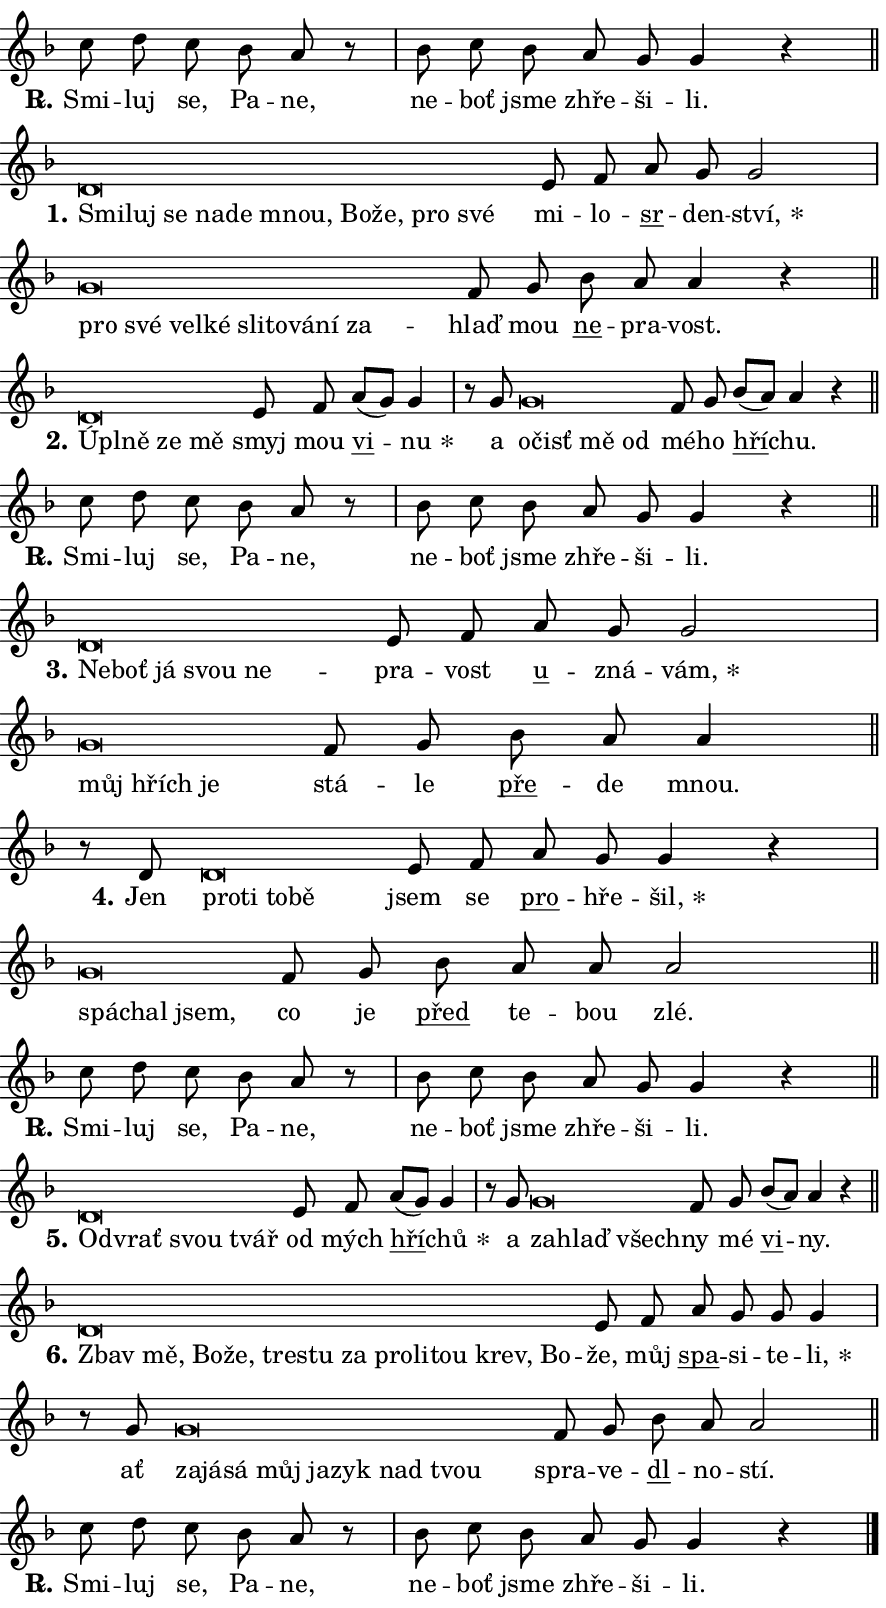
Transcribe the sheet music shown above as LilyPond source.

\version "2.24.0"
\header { tagline = "" }
\paper {
  indent = 0\cm
  top-margin = 0\cm
  right-margin = 0.13\cm % to fit lyric hyphens
  bottom-margin = 0\cm
  left-margin = 0\cm
  paper-width = 15\cm
  page-breaking = #ly:one-page-breaking
  system-system-spacing.basic-distance = #11
  score-system-spacing.basic-distance = #11
  ragged-last = ##f
}


%% Author: Thomas Morley
%% https://lists.gnu.org/archive/html/lilypond-user/2020-05/msg00002.html
#(define (line-position grob)
"Returns position of @var[grob} in current system:
   @code{'start}, if at first time-step
   @code{'end}, if at last time-step
   @code{'middle} otherwise
"
  (let* ((col (ly:item-get-column grob))
         (ln (ly:grob-object col 'left-neighbor))
         (rn (ly:grob-object col 'right-neighbor))
         (col-to-check-left (if (ly:grob? ln) ln col))
         (col-to-check-right (if (ly:grob? rn) rn col))
         (break-dir-left
           (and
             (ly:grob-property col-to-check-left 'non-musical #f)
             (ly:item-break-dir col-to-check-left)))
         (break-dir-right
           (and
             (ly:grob-property col-to-check-right 'non-musical #f)
             (ly:item-break-dir col-to-check-right))))
        (cond ((eqv? 1 break-dir-left) 'start)
              ((eqv? -1 break-dir-right) 'end)
              (else 'middle))))

#(define (tranparent-at-line-position vctor)
  (lambda (grob)
  "Relying on @code{line-position} select the relevant enry from @var{vctor}.
Used to determine transparency,"
    (case (line-position grob)
      ((end) (not (vector-ref vctor 0)))
      ((middle) (not (vector-ref vctor 1)))
      ((start) (not (vector-ref vctor 2))))))

noteHeadBreakVisibility =
#(define-music-function (break-visibility)(vector?)
"Makes @code{NoteHead}s transparent relying on @var{break-visibility}"
#{
  \override NoteHead.transparent =
    #(tranparent-at-line-position break-visibility)
#})

#(define delete-ledgers-for-transparent-note-heads
  (lambda (grob)
    "Reads whether a @code{NoteHead} is transparent.
If so this @code{NoteHead} is removed from @code{'note-heads} from
@var{grob}, which is supposed to be @code{LedgerLineSpanner}.
As a result ledgers are not printed for this @code{NoteHead}"
    (let* ((nhds-array (ly:grob-object grob 'note-heads))
           (nhds-list
             (if (ly:grob-array? nhds-array)
                 (ly:grob-array->list nhds-array)
                 '()))
           ;; Relies on the transparent-property being done before
           ;; Staff.LedgerLineSpanner.after-line-breaking is executed.
           ;; This is fragile ...
           (to-keep
             (remove
               (lambda (nhd)
                 (ly:grob-property nhd 'transparent #f))
               nhds-list)))
      ;; TODO find a better method to iterate over grob-arrays, similiar
      ;; to filter/remove etc for lists
      ;; For now rebuilt from scratch
      (set! (ly:grob-object grob 'note-heads)  '())
      (for-each
        (lambda (nhd)
          (ly:pointer-group-interface::add-grob grob 'note-heads nhd))
        to-keep))))

squashNotes = {
  \override NoteHead.X-extent = #'(-0.2 . 0.2)
  \override NoteHead.Y-extent = #'(-0.75 . 0)
  \override NoteHead.stencil =
    #(lambda (grob)
       (let ((pos (ly:grob-property grob 'staff-position)))
         (begin
           (if (< pos -7) (display "ERROR: Lower brevis then expected\n") (display ""))
           (if (<= pos -6) ly:text-interface::print ly:note-head::print))))
}
unSquashNotes = {
  \revert NoteHead.X-extent
  \revert NoteHead.Y-extent
  \revert NoteHead.stencil
}

hideNotes = \noteHeadBreakVisibility #begin-of-line-visible
unHideNotes = \noteHeadBreakVisibility #all-visible

% work-around for resetting accidentals
% https://lilypond.org/doc/v2.23/Documentation/notation/displaying-rhythms#unmetered-music
cadenzaMeasure = {
  \cadenzaOff
  \partial 1024 s1024
  \cadenzaOn
}

#(define-markup-command (accent layout props text) (markup?)
  "Underline accented syllable"
  (interpret-markup layout props
    #{\markup \override #'(offset . 4.3) \underline { #text }#}))

responsum = \markup \concat {
  "R" \hspace #-1.05 \path #0.1 #'((moveto 0 0.07) (lineto 0.9 0.8)) \hspace #0.05 "."
}

spaceSize = #0.6828661417322834 % exact space size for TeX Gyre Schola

\layout {
  \context {
    \Staff
    \remove "Time_signature_engraver"
    \override LedgerLineSpanner.after-line-breaking = #delete-ledgers-for-transparent-note-heads
  }
  \context {
    \Lyrics {
      \override LyricSpace.minimum-distance = \spaceSize
      \override LyricText.font-name = #"TeX Gyre Schola"
      \override LyricText.font-size = 1
      \override StanzaNumber.font-name = #"TeX Gyre Schola Bold"
      \override StanzaNumber.font-size = 1
    }
  }
  \context {
    \Score 
    \override NoteHead.text =
      #(lambda (grob) 
        (let ((pos (ly:grob-property grob 'staff-position)))
          #{\markup {
            \combine
              \halign #-0.55 \raise #(if (= pos -6) 0 0.5) \override #'(thickness . 2) \draw-line #'(3.2 . 0)
              \musicglyph "noteheads.sM1"
          }#}))
  }
}

% magnetic-lyrics.ily
%
%   written by
%     Jean Abou Samra <jean@abou-samra.fr>
%     Werner Lemberg <wl@gnu.org>
%
%   adapted by
%     Jiri Hon <jiri.hon@gmail.com>
%
% Version 2022-Apr-15

% https://www.mail-archive.com/lilypond-user@gnu.org/msg149350.html

#(define (Left_hyphen_pointer_engraver context)
   "Collect syllable-hyphen-syllable occurrences in lyrics and store
them in properties.  This engraver only looks to the left.  For
example, if the lyrics input is @code{foo -- bar}, it does the
following.

@itemize @bullet
@item
Set the @code{text} property of the @code{LyricHyphen} grob between
@q{foo} and @q{bar} to @code{foo}.

@item
Set the @code{left-hyphen} property of the @code{LyricText} grob with
text @q{foo} to the @code{LyricHyphen} grob between @q{foo} and
@q{bar}.
@end itemize

Use this auxiliary engraver in combination with the
@code{lyric-@/text::@/apply-@/magnetic-@/offset!} hook."
   (let ((hyphen #f)
         (text #f))
     (make-engraver
      (acknowledgers
       ((lyric-syllable-interface engraver grob source-engraver)
        (set! text grob)))
      (end-acknowledgers
       ((lyric-hyphen-interface engraver grob source-engraver)
        ;(when (not (grob::has-interface grob 'lyric-space-interface))
          (set! hyphen grob)));)
      ((stop-translation-timestep engraver)
       (when (and text hyphen)
         (ly:grob-set-object! text 'left-hyphen hyphen))
       (set! text #f)
       (set! hyphen #f)))))

#(define (lyric-text::apply-magnetic-offset! grob)
   "If the space between two syllables is less than the value in
property @code{LyricText@/.details@/.squash-threshold}, move the right
syllable to the left so that it gets concatenated with the left
syllable.

Use this function as a hook for
@code{LyricText@/.after-@/line-@/breaking} if the
@code{Left_@/hyphen_@/pointer_@/engraver} is active."
   (let ((hyphen (ly:grob-object grob 'left-hyphen #f)))
     (when hyphen
       (let ((left-text (ly:spanner-bound hyphen LEFT)))
         (when (grob::has-interface left-text 'lyric-syllable-interface)
           (let* ((common (ly:grob-common-refpoint grob left-text X))
                  (this-x-ext (ly:grob-extent grob common X))
                  (left-x-ext
                   (begin
                     ;; Trigger magnetism for left-text.
                     (ly:grob-property left-text 'after-line-breaking)
                     (ly:grob-extent left-text common X)))
                  ;; `delta` is the gap width between two syllables.
                  (delta (- (interval-start this-x-ext)
                            (interval-end left-x-ext)))
                  (details (ly:grob-property grob 'details))
                  (threshold (assoc-get 'squash-threshold details 0.2)))
             (when (< delta threshold)
               (let* (;; We have to manipulate the input text so that
                      ;; ligatures crossing syllable boundaries are not
                      ;; disabled.  For languages based on the Latin
                      ;; script this is essentially a beautification.
                      ;; However, for non-Western scripts it can be a
                      ;; necessity.
                      (lt (ly:grob-property left-text 'text))
                      (rt (ly:grob-property grob 'text))
                      (is-space (grob::has-interface hyphen 'lyric-space-interface))
                      (space (if is-space " " ""))
                      (extra-delta (if is-space spaceSize 0))
                      ;; Append new syllable.
                      (ltrt-space (if (and (string? lt) (string? rt))
                                (string-append lt space rt)
                                (make-concat-markup (list lt space rt))))
                      ;; Right-align `ltrt` to the right side.
                      (ltrt-space-markup (grob-interpret-markup
                               grob
                               (make-translate-markup
                                (cons (interval-length this-x-ext) 0)
                                (make-right-align-markup ltrt-space)))))
                 (begin
                   ;; Don't print `left-text`.
                   (ly:grob-set-property! left-text 'stencil #f)
                   ;; Set text and stencil (which holds all collected
                   ;; syllables so far) and shift it to the left.
                   (ly:grob-set-property! grob 'text ltrt-space)
                   (ly:grob-set-property! grob 'stencil ltrt-space-markup)
                   (ly:grob-translate-axis! grob (- (- delta extra-delta)) X))))))))))


#(define (lyric-hyphen::displace-bounds-first grob)
   ;; Make very sure this callback isn't triggered too early.
   (let ((left (ly:spanner-bound grob LEFT))
         (right (ly:spanner-bound grob RIGHT)))
     (ly:grob-property left 'after-line-breaking)
     (ly:grob-property right 'after-line-breaking)
     (ly:lyric-hyphen::print grob)))

squashThreshold = #0.4

\layout {
  \context {
    \Lyrics
    \consists #Left_hyphen_pointer_engraver
    \override LyricText.after-line-breaking =
      #lyric-text::apply-magnetic-offset!
    \override LyricHyphen.stencil = #lyric-hyphen::displace-bounds-first
    \override LyricText.details.squash-threshold = \squashThreshold
    \override LyricHyphen.minimum-distance = 0
    \override LyricHyphen.minimum-length = \squashThreshold
  }
}

squashText = \override LyricText.details.squash-threshold = 9999
unSquashText = \override LyricText.details.squash-threshold = \squashThreshold

leftText = \override LyricText.self-alignment-X = #LEFT
unLeftText = \revert LyricText.self-alignment-X

starOffset = #(lambda (grob) 
                (let ((x_offset (ly:self-alignment-interface::aligned-on-x-parent grob)))
                  (if (= x_offset 0) 0 (+ x_offset 1.2))))

star = #(define-music-function (syllable)(string?)
"Append star separator at the end of a syllable"
#{
  \once \override LyricText.X-offset = #starOffset
  \lyricmode { \markup {
    #syllable
    \override #'((font-name . "TeX Gyre Schola Bold")) \hspace #0.2 \lower #0.65 \larger "*"
  } }
#})

starAccent = #(define-music-function (syllable)(string?)
"Append star separator at the end of a syllable and make accent"
#{
  \once \override LyricText.X-offset = #starOffset
  \lyricmode { \markup {
    \accent #syllable
    \override #'((font-name . "TeX Gyre Schola Bold")) \hspace #0.2 \lower #0.65 \larger "*"
  } }
#})

breath = #(define-music-function (syllable)(string?)
"Append breathing indicator at the end of a syllable"
#{
  \lyricmode { \markup { #syllable "+" } }
#})

optionalBreath = #(define-music-function (syllable)(string?)
"Append optional breathing indicator at the end of a syllable"
#{
  \lyricmode { \markup { #syllable "(+)" } }
#})


\score {
    <<
        \new Voice = "melody" { \cadenzaOn \key f \major \relative { c''8 d c bes a r \cadenzaMeasure \bar "|" bes c bes \bar "" a g g4 r \cadenzaMeasure \bar "||" \break } }
        \new Lyrics \lyricsto "melody" { \lyricmode { \set stanza = \responsum
Smi -- luj se, Pa -- ne, ne -- boť jsme zhře -- ši -- li. } }
    >>
    \layout {}
}

\score {
    <<
        \new Voice = "melody" { \cadenzaOn \key f \major \relative { \squashNotes d'\breve*1/16 \hideNotes \breve*1/16 \bar "" \breve*1/16 \bar "" \breve*1/16 \bar "" \breve*1/16 \bar "" \breve*1/16 \bar "" \breve*1/16 \bar "" \breve*1/16 \bar "" \breve*1/16 \breve*1/16 \bar "" \unHideNotes \unSquashNotes e8 f \bar "" a g g2 \cadenzaMeasure \bar "|" \squashNotes g\breve*1/16 \hideNotes \breve*1/16 \bar "" \breve*1/16 \bar "" \breve*1/16 \bar "" \breve*1/16 \bar "" \breve*1/16 \bar "" \breve*1/16 \bar "" \breve*1/16 \breve*1/16 \bar "" \unHideNotes \unSquashNotes f8 g \bar "" bes a a4 r \cadenzaMeasure \bar "||" \break } }
        \new Lyrics \lyricsto "melody" { \lyricmode { \set stanza = "1."
\leftText Smi -- \squashText luj se na -- de mnou, Bo -- že, pro své \unLeftText \unSquashText mi -- lo -- \markup \accent sr -- den -- \star ství, \leftText pro \squashText své vel -- ké sli -- to -- vá -- ní za -- \unLeftText \unSquashText hlaď mou \markup \accent ne -- pra -- vost. } }
    >>
    \layout {}
}

\score {
    <<
        \new Voice = "melody" { \cadenzaOn \key f \major \relative { \squashNotes d'\breve*1/16 \hideNotes \breve*1/16 \bar "" \breve*1/16 \breve*1/16 \bar "" \unHideNotes \unSquashNotes e8 f \bar "" a[( g)] g4 \cadenzaMeasure \bar "|" r8 g8 \squashNotes g\breve*1/16 \hideNotes \breve*1/16 \bar "" \breve*1/16 \breve*1/16 \bar "" \unHideNotes \unSquashNotes f8 g \bar "" bes[( a)] a4 r \cadenzaMeasure \bar "||" \break } }
        \new Lyrics \lyricsto "melody" { \lyricmode { \set stanza = "2."
\leftText Úpl -- \squashText ně ze mě \unLeftText \unSquashText smyj mou \markup \accent vi -- \star nu a \leftText o -- \squashText čisť mě od \unLeftText \unSquashText mé -- ho \markup \accent hří -- chu. } }
    >>
    \layout {}
}

\score {
    <<
        \new Voice = "melody" { \cadenzaOn \key f \major \relative { c''8 d c bes a r \cadenzaMeasure \bar "|" bes c bes \bar "" a g g4 r \cadenzaMeasure \bar "||" \break } }
        \new Lyrics \lyricsto "melody" { \lyricmode { \set stanza = \responsum
Smi -- luj se, Pa -- ne, ne -- boť jsme zhře -- ši -- li. } }
    >>
    \layout {}
}

\score {
    <<
        \new Voice = "melody" { \cadenzaOn \key f \major \relative { \squashNotes d'\breve*1/16 \hideNotes \breve*1/16 \bar "" \breve*1/16 \bar "" \breve*1/16 \breve*1/16 \bar "" \unHideNotes \unSquashNotes e8 f \bar "" a g g2 \cadenzaMeasure \bar "|" \squashNotes g\breve*1/16 \hideNotes \breve*1/16 \breve*1/16 \bar "" \unHideNotes \unSquashNotes f8 g \bar "" bes a a4 \cadenzaMeasure \bar "||" \break } }
        \new Lyrics \lyricsto "melody" { \lyricmode { \set stanza = "3."
\leftText Ne -- \squashText boť já svou ne -- \unLeftText \unSquashText pra -- vost \markup \accent u -- zná -- \star vám, \leftText můj \squashText hřích je \unLeftText \unSquashText stá -- le \markup \accent pře -- de mnou. } }
    >>
    \layout {}
}

\score {
    <<
        \new Voice = "melody" { \cadenzaOn \key f \major \relative { r8 d'8 \squashNotes d\breve*1/16 \hideNotes \breve*1/16 \bar "" \breve*1/16 \breve*1/16 \bar "" \unHideNotes \unSquashNotes e8 f \bar "" a g g4 r \cadenzaMeasure \bar "|" \squashNotes g\breve*1/16 \hideNotes \breve*1/16 \breve*1/16 \bar "" \unHideNotes \unSquashNotes f8 g \bar "" bes a a a2 \cadenzaMeasure \bar "||" \break } }
        \new Lyrics \lyricsto "melody" { \lyricmode { \set stanza = "4."
Jen \leftText pro -- \squashText ti to -- bě \unLeftText \unSquashText jsem se \markup \accent pro -- hře -- \star šil, \leftText spá -- \squashText chal jsem, \unLeftText \unSquashText co je \markup \accent před te -- bou zlé. } }
    >>
    \layout {}
}

\score {
    <<
        \new Voice = "melody" { \cadenzaOn \key f \major \relative { c''8 d c bes a r \cadenzaMeasure \bar "|" bes c bes \bar "" a g g4 r \cadenzaMeasure \bar "||" \break } }
        \new Lyrics \lyricsto "melody" { \lyricmode { \set stanza = \responsum
Smi -- luj se, Pa -- ne, ne -- boť jsme zhře -- ši -- li. } }
    >>
    \layout {}
}

\score {
    <<
        \new Voice = "melody" { \cadenzaOn \key f \major \relative { \squashNotes d'\breve*1/16 \hideNotes \breve*1/16 \bar "" \breve*1/16 \breve*1/16 \bar "" \unHideNotes \unSquashNotes e8 f \bar "" a[( g)] g4 \cadenzaMeasure \bar "|" r8 g8 \squashNotes g\breve*1/16 \hideNotes \breve*1/16 \breve*1/16 \bar "" \unHideNotes \unSquashNotes f8 g \bar "" bes[( a)] a4 r \cadenzaMeasure \bar "||" \break } }
        \new Lyrics \lyricsto "melody" { \lyricmode { \set stanza = "5."
\leftText Od -- \squashText vrať svou tvář \unLeftText \unSquashText od mých \markup \accent hří -- \star chů a \leftText za -- \squashText hlaď všech -- \unLeftText \unSquashText ny mé \markup \accent vi -- ny. } }
    >>
    \layout {}
}

\score {
    <<
        \new Voice = "melody" { \cadenzaOn \key f \major \relative { \squashNotes d'\breve*1/16 \hideNotes \breve*1/16 \bar "" \breve*1/16 \bar "" \breve*1/16 \bar "" \breve*1/16 \bar "" \breve*1/16 \bar "" \breve*1/16 \bar "" \breve*1/16 \bar "" \breve*1/16 \bar "" \breve*1/16 \bar "" \breve*1/16 \breve*1/16 \bar "" \unHideNotes \unSquashNotes e8 f \bar "" a g g g4 \cadenzaMeasure \bar "|" r8 g8 \squashNotes g\breve*1/16 \hideNotes \breve*1/16 \bar "" \breve*1/16 \bar "" \breve*1/16 \bar "" \breve*1/16 \bar "" \breve*1/16 \bar "" \breve*1/16 \breve*1/16 \bar "" \unHideNotes \unSquashNotes f8 g \bar "" bes a a2 \cadenzaMeasure \bar "||" \break } }
        \new Lyrics \lyricsto "melody" { \lyricmode { \set stanza = "6."
\leftText Zbav \squashText mě, Bo -- že, tre -- stu za pro -- li -- tou krev, Bo -- \unLeftText \unSquashText že, můj \markup \accent spa -- si -- te -- \star li, ať \leftText za -- \squashText já -- sá můj ja -- zyk nad tvou \unLeftText \unSquashText spra -- ve -- \markup \accent dl -- no -- stí. } }
    >>
    \layout {}
}

\score {
    <<
        \new Voice = "melody" { \cadenzaOn \key f \major \relative { c''8 d c bes a r \cadenzaMeasure \bar "|" bes c bes \bar "" a g g4 r \cadenzaMeasure \bar "||" \break } \bar "|." }
        \new Lyrics \lyricsto "melody" { \lyricmode { \set stanza = \responsum
Smi -- luj se, Pa -- ne, ne -- boť jsme zhře -- ši -- li. } }
    >>
    \layout {}
}
